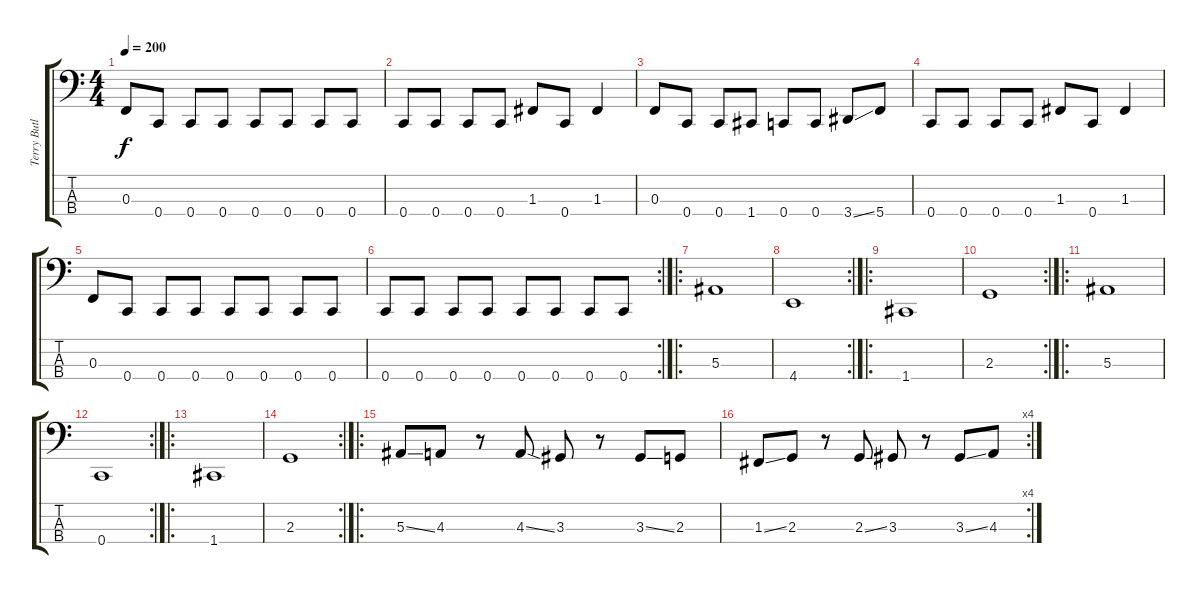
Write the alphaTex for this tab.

\track ("Terry Butler" "Terry Butl") {instrument electricbassfinger}
\staff {score tabs}
\tuning (Eb2 Bb1 F1 C1) {hide}
\ts (4 4)
\tempo 200
\clef f4
\ks c
0.3.8{dy f} 0.4.8 0.4.8 0.4.8 0.4.8 0.4.8 0.4.8 0.4.8 |
0.4.8 0.4.8 0.4.8 0.4.8 1.3.8 0.4.8 1.3.4 |
0.3.8 0.4.8 0.4.8 1.4.8 0.4.8 0.4.8 3.4{ss}.8 5.4.8 |
0.4.8 0.4.8 0.4.8 0.4.8 1.3.8 0.4.8 1.3.4 |
0.3.8 0.4.8 0.4.8 0.4.8 0.4.8 0.4.8 0.4.8 0.4.8 |
\rc 2
0.4.8 0.4.8 0.4.8 0.4.8 0.4.8 0.4.8 0.4.8 0.4.8 |
\ro
5.3.1 |
\rc 2
4.4.1 |
\ro
1.4.1 |
\rc 2
2.3.1 |
\ro
5.3.1 |
\rc 2
0.4.1 |
\ro
1.4.1 |
\rc 2
2.3.1 |
\ro
5.3{ss}.8 4.3.8 r.8 4.3{ss}.8 3.3.8 r.8 3.3{ss}.8 2.3.8 |
\rc 4
1.3{ss}.8 2.3.8 r.8 2.3{ss}.8 3.3.8 r.8 3.3{ss}.8 4.3.8
